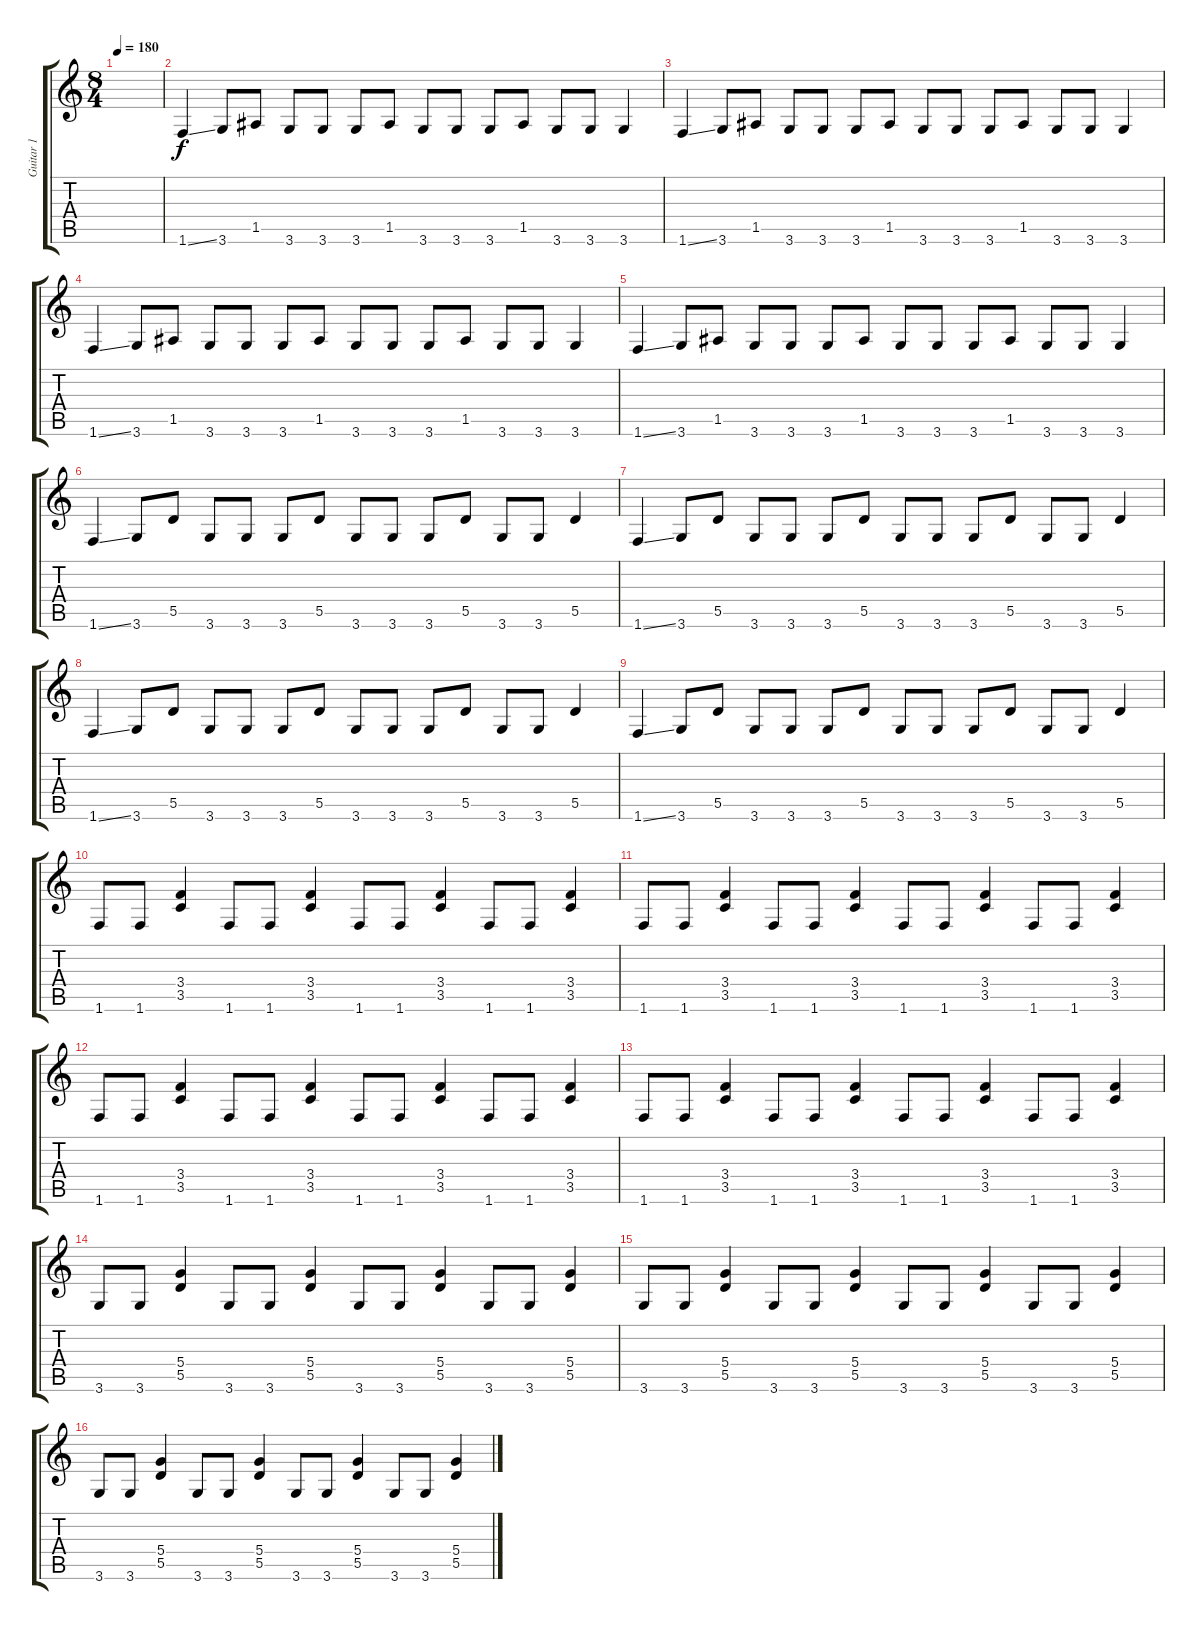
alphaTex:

\track ("Guitar 1" "Guitar 1") {instrument distortionguitar}
\staff {score tabs}
\tuning (E4 B3 G3 D3 A2 E2) {hide}
\ts (8 4)
\tempo 180
\clef g2
\ks c
|
1.6{ss}.4 3.6.8 1.5.8 3.6.8 3.6.8 3.6.8 1.5.8 3.6.8 3.6.8 3.6.8 1.5.8 3.6.8 3.6.8 3.6.4 |
1.6{ss}.4 3.6.8 1.5.8 3.6.8 3.6.8 3.6.8 1.5.8 3.6.8 3.6.8 3.6.8 1.5.8 3.6.8 3.6.8 3.6.4 |
1.6{ss}.4 3.6.8 1.5.8 3.6.8 3.6.8 3.6.8 1.5.8 3.6.8 3.6.8 3.6.8 1.5.8 3.6.8 3.6.8 3.6.4 |
1.6{ss}.4 3.6.8 1.5.8 3.6.8 3.6.8 3.6.8 1.5.8 3.6.8 3.6.8 3.6.8 1.5.8 3.6.8 3.6.8 3.6.4 |
1.6{ss}.4 3.6.8 5.5.8 3.6.8 3.6.8 3.6.8 5.5.8 3.6.8 3.6.8 3.6.8 5.5.8 3.6.8 3.6.8 5.5.4 |
1.6{ss}.4 3.6.8 5.5.8 3.6.8 3.6.8 3.6.8 5.5.8 3.6.8 3.6.8 3.6.8 5.5.8 3.6.8 3.6.8 5.5.4 |
1.6{ss}.4 3.6.8 5.5.8 3.6.8 3.6.8 3.6.8 5.5.8 3.6.8 3.6.8 3.6.8 5.5.8 3.6.8 3.6.8 5.5.4 |
1.6{ss}.4 3.6.8 5.5.8 3.6.8 3.6.8 3.6.8 5.5.8 3.6.8 3.6.8 3.6.8 5.5.8 3.6.8 3.6.8 5.5.4 |
1.6.8{volume 13} 1.6.8 (3.4 3.5).4 1.6.8 1.6.8 (3.4 3.5).4 1.6.8 1.6.8 (3.4 3.5).4 1.6.8 1.6.8 (3.4 3.5).4 |
1.6.8 1.6.8 (3.4 3.5).4 1.6.8 1.6.8 (3.4 3.5).4 1.6.8 1.6.8 (3.4 3.5).4 1.6.8 1.6.8 (3.4 3.5).4 |
1.6.8 1.6.8 (3.4 3.5).4 1.6.8 1.6.8 (3.4 3.5).4 1.6.8 1.6.8 (3.4 3.5).4 1.6.8 1.6.8 (3.4 3.5).4 |
1.6.8 1.6.8 (3.4 3.5).4 1.6.8 1.6.8 (3.4 3.5).4 1.6.8 1.6.8 (3.4 3.5).4 1.6.8 1.6.8 (3.4 3.5).4 |
3.6.8 3.6.8 (5.4 5.5).4 3.6.8 3.6.8 (5.4 5.5).4 3.6.8 3.6.8 (5.4 5.5).4 3.6.8 3.6.8 (5.4 5.5).4 |
3.6.8 3.6.8 (5.4 5.5).4 3.6.8 3.6.8 (5.4 5.5).4 3.6.8 3.6.8 (5.4 5.5).4 3.6.8 3.6.8 (5.4 5.5).4 |
3.6.8 3.6.8 (5.4 5.5).4 3.6.8 3.6.8 (5.4 5.5).4 3.6.8 3.6.8 (5.4 5.5).4 3.6.8 3.6.8 (5.4 5.5).4
